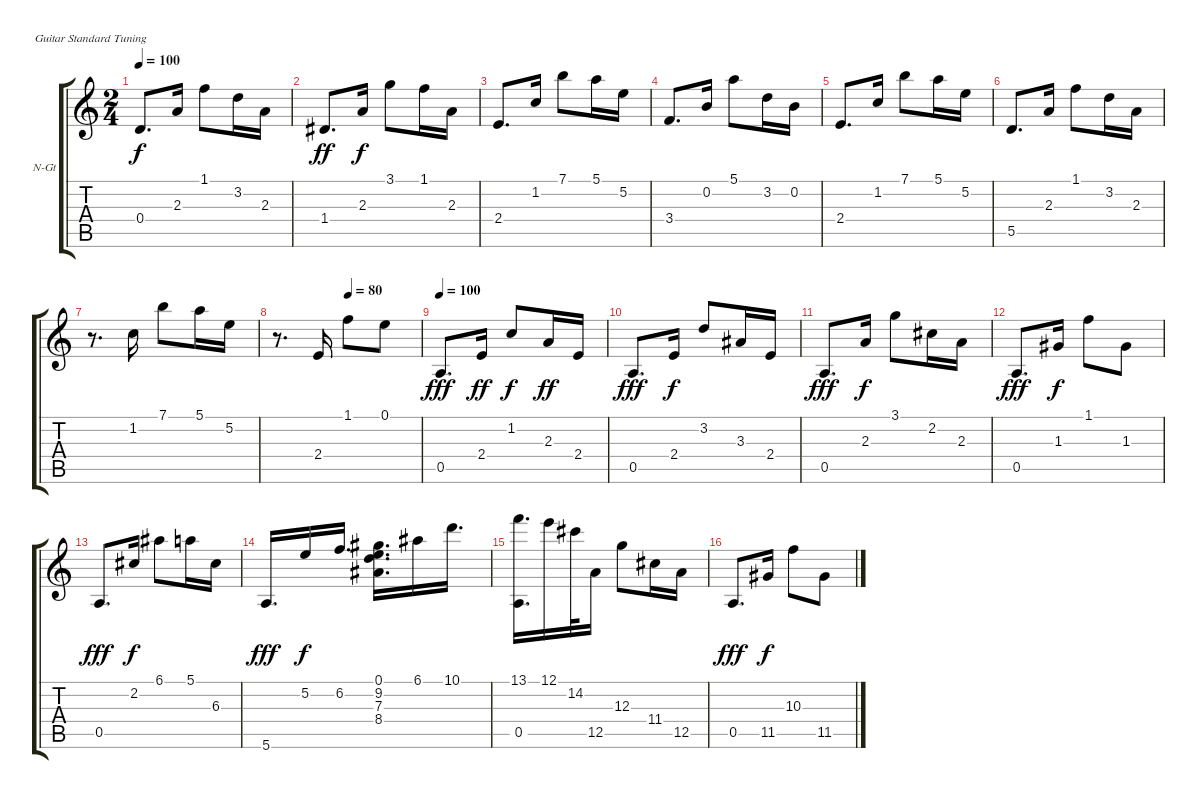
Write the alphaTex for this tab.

\bracketExtendMode groupsimilarinstruments
\firstSystemTrackNameOrientation horizontal
\otherSystemsTrackNameOrientation horizontal
\track ("2nd guitar" "N-Gt") {instrument acousticguitarnylon}
\staff {score tabs}
\tuning (E4 B3 G3 D3 A2 E2)
\ts (2 4)
\tempo 100
\clef g2
\ks c
0.4.8{d dy f} 2.3.16 1.1.8 3.2.16 2.3.16 |
1.4.8{d dy ff} 2.3.16{dy f} 3.1.8 1.1.16 2.3.16 |
2.4.8{d} 1.2.16 7.1.8 5.1.16 5.2.16 |
3.4.8{d} 0.2.16 5.1.8 3.2.16 0.2.16 |
2.4.8{d} 1.2.16 7.1.8 5.1.16 5.2.16 |
5.5.8{d} 2.3.16 1.1.8 3.2.16 2.3.16 |
r.8{d} 1.2.16 7.1.8 5.1.16 5.2.16 |
\tempo (80 0.5)
r.8{d} 2.4.16 1.1.8 0.1.8 |
\tempo 100
0.5.8{d dy fff} 2.4.16{dy ff} 1.2.8{dy f} 2.3.16{dy ff} 2.4.16 |
0.5.8{d dy fff} 2.4.16{dy f} 3.2.8 3.3.16 2.4.16 |
0.5.8{d dy fff} 2.3.16{dy f} 3.1.8 2.2.16 2.3.16 |
0.5.8{d dy fff} 1.3.16{dy f} 1.1.8 1.3.8 |
0.5.8{d dy fff} 2.2.16{dy f} 6.1.8 5.1.16 6.3.16 |
5.6.16{d dy fff} 5.2.16{dy f} 6.2.16{d} (0.1 9.2 7.3 8.4).16{d} 6.1.16 10.1.16{d} |
(13.1 0.5).16{d} 12.1.16 14.2.32 12.5.16 12.3.8 11.4.16 12.5.16 |
0.5.8{d dy fff} 11.5.16{dy f} 10.3.8 11.5.8
